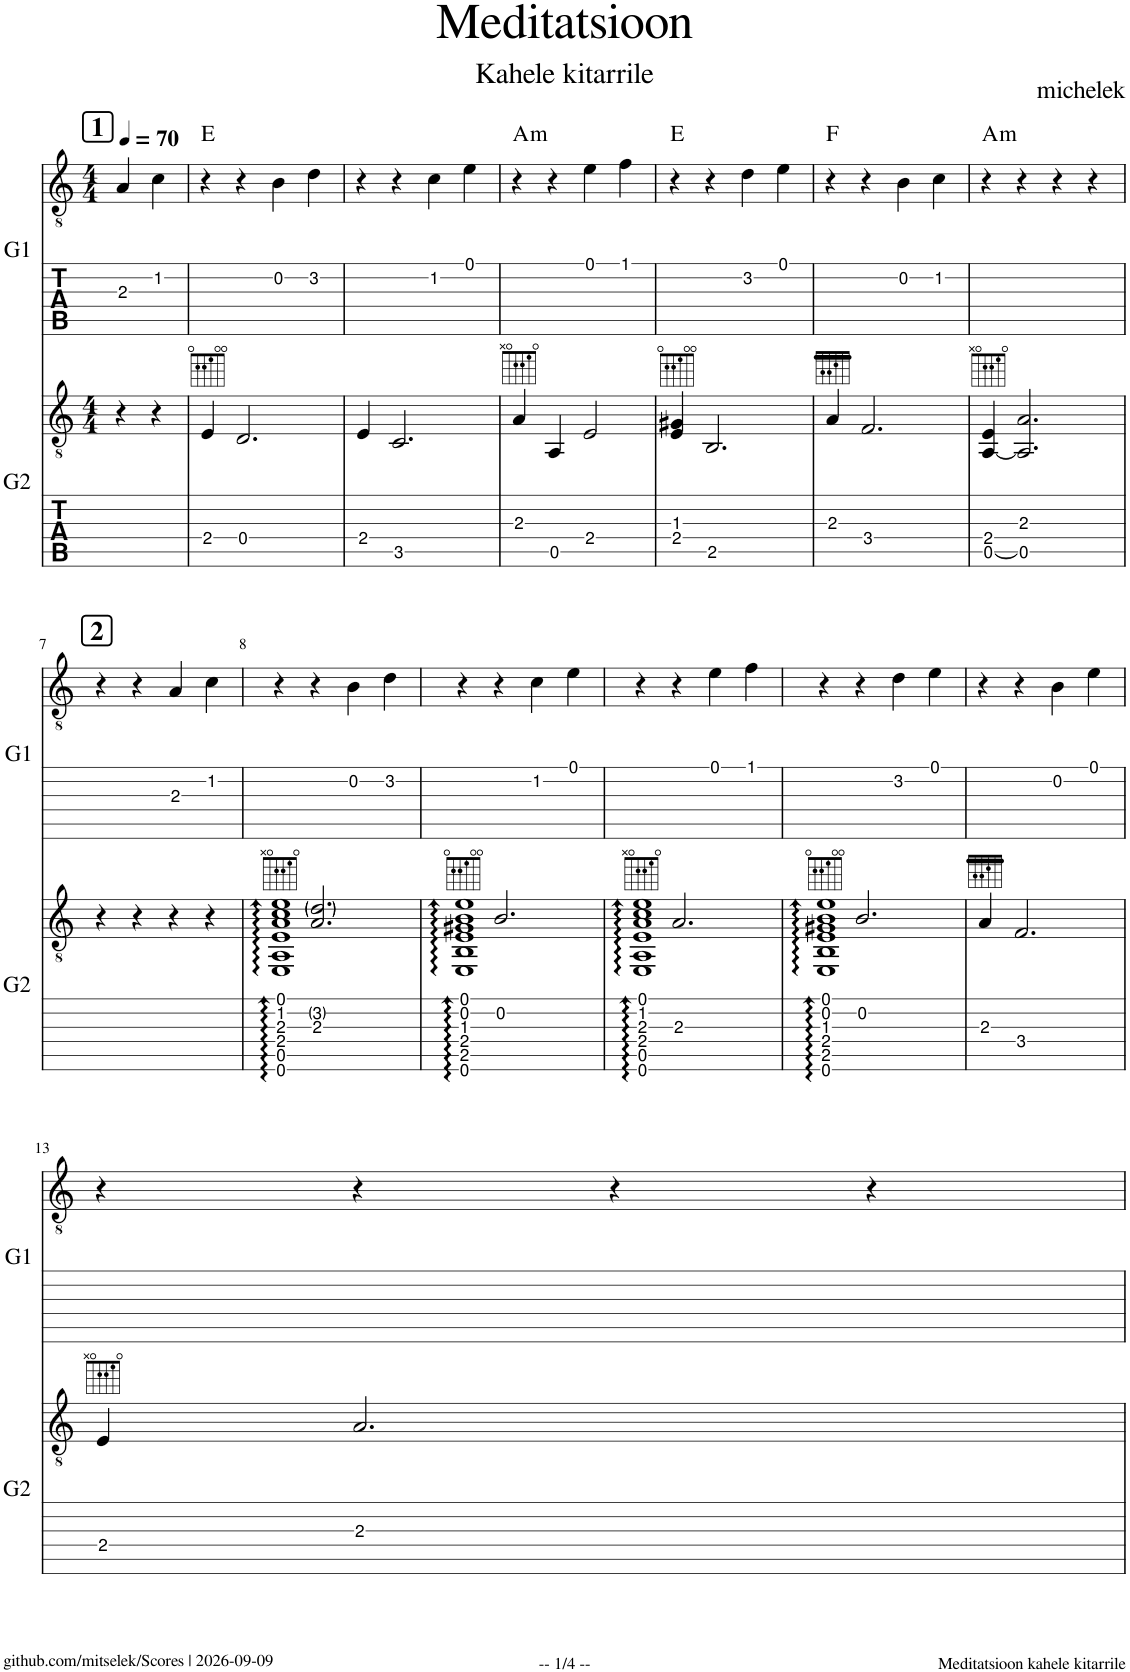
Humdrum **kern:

**kern	**kern	**kern	**kern	**harte
*part2	*part2	*part1	*part1	*part1
*staff4	*staff3	*staff2	*staff1	*
*I"G2	*	*I"G1	*	*
*I'G2	*	*I'G1	*	*
*stria6	*	*stria6	*	*
*	*clefGv2	*	*clefGv2	*
*k[]	*k[]	*k[]	*k[]	*
*M4/4	*M4/4	*M4/4	*M4/4	*
*MM70	*MM70	*MM70	*MM70	*
!!LO:REH:place=s1:a:B:cj:fs=14:t=1
=	=	=	=	=
4r	4r	4A	4A/	.
4r	4r	4c	4c\	.
=1	=1	=1	=1	=1
4E	4E/	4r	4r	E:maj
2.D	2.D/	4r	4r	.
.	.	4B	4B\	.
.	.	4d	4d\	.
=2	=2	=2	=2	=2
4E	4E/	4r	4r	.
2.C	2.C/	4r	4r	.
.	.	4c	4c\	.
.	.	4e	4e\	.
=3	=3	=3	=3	=3
!	!	!	!	!LO:H:kt=m
4A	4A/	4r	4r	A:min
4AA	4AA/	4r	4r	.
2E	2E/	4e	4e\	.
.	.	4f	4f\	.
=4	=4	=4	=4	=4
4E 4G#	4E/ 4G#X/	4r	4r	E:maj
2.BB	2.BB/	4r	4r	.
.	.	4d	4d\	.
.	.	4e	4e\	.
=5	=5	=5	=5	=5
4A	4A/	4r	4r	F:maj
2.F	2.F/	4r	4r	.
.	.	4B	4B\	.
.	.	4c	4c\	.
=6	=6	=6	=6	=6
!	!	!	!	!LO:H:kt=m
[4AA 4E	[4AA/ 4E/	4r	4r	A:min
2.AA] 2.A	2.AA/] 2.A/	4r	4r	.
.	.	4r	4r	.
.	.	4r	4r	.
!!LO:LB:g=z
!!LO:REH:place=s1:a:B:cj:fs=14:t=2
=7	=7	=7	=7	=7
4r	4r	4r	4r	.
4r	4r	4r	4r	.
4r	4r	4A	4A/	.
4r	4r	4c	4c\	.
=8	=8	=8	=8	=8
*^	*^	*	*	*
4r	1EE 1AA 1E 1A 1c 1e	4ryy	1EE 1AA 1E 1A 1c 1e	4r	4r	.
2.A 2.d	.	2.A/ 2.d/	.	4r	4r	.
.	.	.	.	4B	4B\	.
.	.	.	.	4d	4d\	.
=9	=9	=9	=9	=9	=9	=9
4r	1EE 1BB 1E 1G#X 1B 1e	4ryy	1EE 1BB 1E 1G#X 1B 1e	4r	4r	.
2.B	.	2.B/	.	4r	4r	.
.	.	.	.	4c	4c\	.
.	.	.	.	4e	4e\	.
=10	=10	=10	=10	=10	=10	=10
4ryy	1EE 1AA 1E 1A 1c 1e	4ryy	1EE 1AA 1E 1A 1c 1e	4r	4r	.
2.A	.	2.A/	.	4r	4r	.
.	.	.	.	4e	4e\	.
.	.	.	.	4f	4f\	.
=11	=11	=11	=11	=11	=11	=11
4r	1EE 1BB 1E 1G#X 1B 1e	4ryy	1EE 1BB 1E 1G#X 1B 1e	4r	4r	.
2.B	.	2.B/	.	4r	4r	.
.	.	.	.	4d	4d\	.
.	.	.	.	4e	4e\	.
*v	*v	*	*	*	*	*
*	*v	*v	*	*	*
=12	=12	=12	=12	=12
4A	4A/	4r	4r	.
2.F	2.F/	4r	4r	.
.	.	4B	4B\	.
.	.	4e	4e\	.
!!LO:LB:g=z
=13	=13	=13	=13	=13
4E	4E/	4r	4r	.
2.A	2.A/	4r	4r	.
.	.	4r	4r	.
.	.	4r	4r	.
=	=	=	=	=
*-	*-	*-	*-	*-
